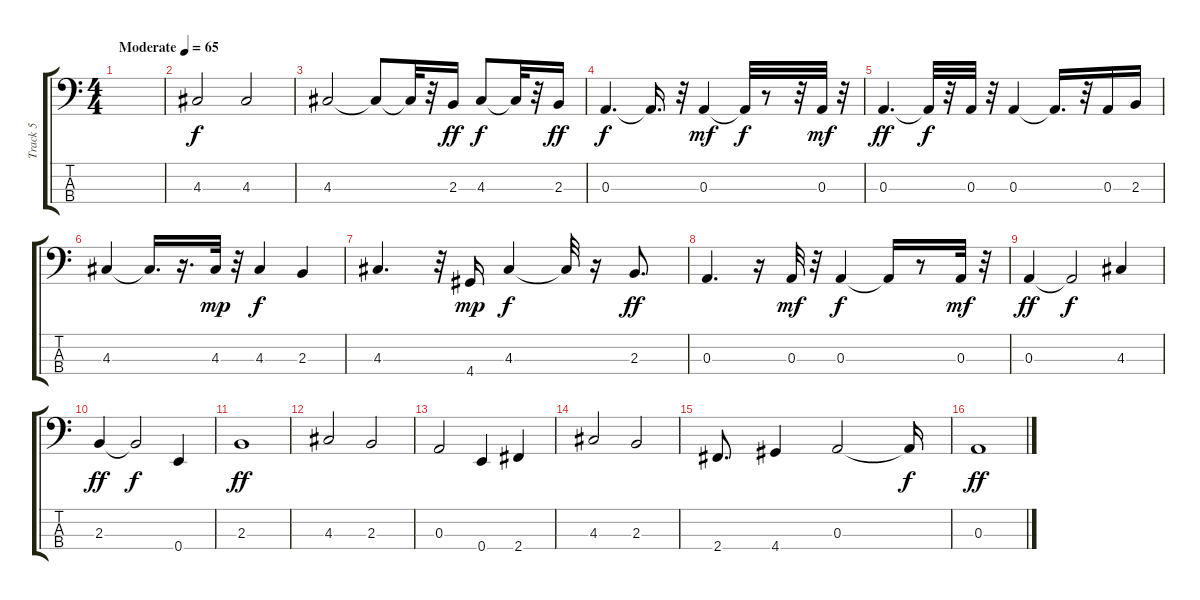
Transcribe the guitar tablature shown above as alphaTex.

\track ("Track 5" "Track 5") {instrument acousticbass}
\staff {score tabs}
\tuning (G2 D2 A1 E1) {hide}
\ts (4 4)
\tempo (65 "Moderate")
\clef f4
\ks c
|
4.3.2 4.3.2 |
4.3.2 4.3{t}.8{dy f} 4.3{t}.32 r.32 2.3.16{dy ff} 4.3.8{dy f} 4.3{t}.32 r.32 2.3.16{dy ff} |
0.3.4{d dy f} 0.3{t}.16{d} r.32 0.3.4{dy mf} 0.3{t}.32{dy f} r.8 r.32 0.3.32{dy mf} r.32 |
0.3.4{d dy ff} 0.3{t}.32{dy f} r.32 0.3.32 r.32 0.3.4 0.3{t}.16{d} r.32 0.3.16 2.3.16 |
4.3.4 4.3{t}.16{d} r.16{d} 4.3.32{dy mp} r.32 4.3.4{dy f} 2.3.4 |
4.3.4{d} r.32 4.4.16{dy mp} 4.3.4{dy f} 4.3{t}.32 r.16 2.3.8{d dy ff} |
0.3.4{d} r.16 0.3.32{dy mf} r.32 0.3.4{dy f} 0.3{t}.16 r.8 0.3.32{dy mf} r.32 |
0.3.4{dy ff} 0.3{t}.2{dy f} 4.3.4 |
2.3.4{dy ff} 2.3{t}.2{dy f} 0.4.4 |
2.3.1{dy ff} |
4.3.2 2.3.2 |
0.3.2 0.4.4 2.4.4 |
4.3.2 2.3.2 |
2.4.8{d} 4.4.4 0.3.2 0.3{t}.16{dy f} |
0.3.1{dy ff}
